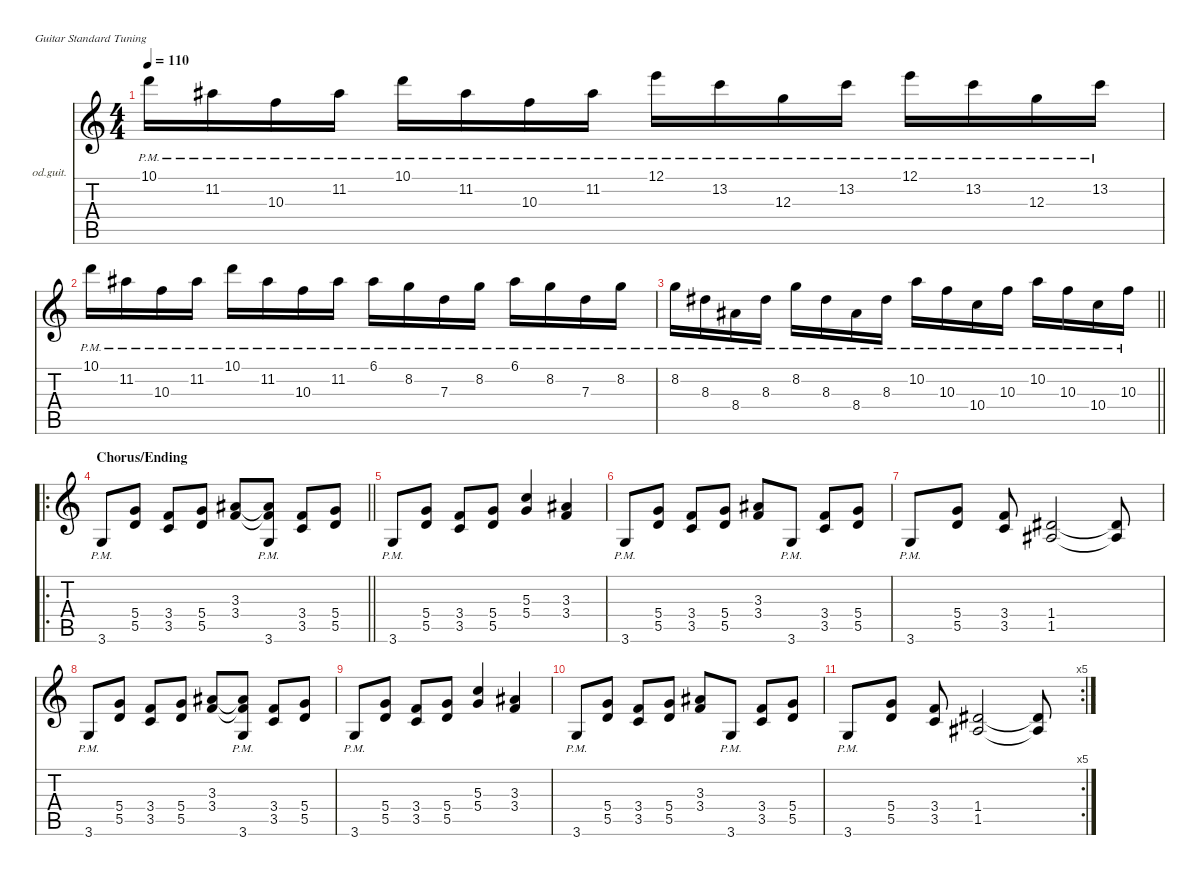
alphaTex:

\defaultSystemsLayout 4
\hideDynamics
\bracketExtendMode nobrackets
\firstSystemTrackNameOrientation horizontal
\otherSystemsTrackNameOrientation horizontal
\track ("Gitar 1" "od.guit.") {instrument overdrivenguitar}
\staff {score tabs}
\tuning (E4 B3 G3 D3 A2 E2)
\ts (4 4)
\tempo 110
\clef g2
\ks c
10.1{pm}.16{dy f} 11.2{pm}.16 10.3{pm}.16 11.2{pm}.16 10.1{pm}.16 11.2{pm}.16 10.3{pm}.16 11.2{pm}.16 12.1{pm}.16 13.2{pm}.16 12.3{pm}.16 13.2{pm}.16 12.1{pm}.16 13.2{pm}.16 12.3{pm}.16 13.2{pm}.16 |
10.1{pm}.16 11.2{pm}.16 10.3{pm}.16 11.2{pm}.16 10.1{pm}.16 11.2{pm}.16 10.3{pm}.16 11.2{pm}.16 6.1{pm}.16 8.2{pm}.16 7.3{pm}.16 8.2{pm}.16 6.1{pm}.16 8.2{pm}.16 7.3{pm}.16 8.2{pm}.16 |
\barLineRight lightlight
8.2{pm}.16 8.3{pm}.16 8.4{pm}.16 8.3{pm}.16 8.2{pm}.16 8.3{pm}.16 8.4{pm}.16 8.3{pm}.16 10.2{pm}.16 10.3{pm}.16 10.4{pm}.16 10.3{pm}.16 10.2{pm}.16 10.3{pm}.16 10.4{pm}.16 10.3{pm}.16 |
\ro
\section ("" "Chorus/Ending")
\barLineRight lightlight
3.6{pm}.8 (5.4 5.5).8 (3.4 3.5).8 (5.4 5.5).8 (3.3 3.4).8 (3.3{t} 3.4{t} 3.6{pm}).8 (3.4 3.5).8 (5.4 5.5).8 |
3.6{pm}.8 (5.4 5.5).8 (3.4 3.5).8 (5.4 5.5).8 (5.3 5.4).4 (3.3 3.4).4 |
3.6{pm}.8 (5.4 5.5).8 (3.4 3.5).8 (5.4 5.5).8 (3.3 3.4).8 3.6{pm}.8 (3.4 3.5).8 (5.4 5.5).8 |
3.6{pm}.8 (5.4 5.5).8 (3.4 3.5).8 (1.4 1.5).2 (1.4{t} 1.5{t}).8 |
3.6{pm}.8 (5.4 5.5).8 (3.4 3.5).8 (5.4 5.5).8 (3.3 3.4).8 (3.3{t} 3.4{t} 3.6{pm}).8 (3.4 3.5).8 (5.4 5.5).8 |
3.6{pm}.8 (5.4 5.5).8 (3.4 3.5).8 (5.4 5.5).8 (5.3 5.4).4 (3.3 3.4).4 |
3.6{pm}.8 (5.4 5.5).8 (3.4 3.5).8 (5.4 5.5).8 (3.3 3.4).8 3.6{pm}.8 (3.4 3.5).8 (5.4 5.5).8 |
\rc 5
3.6{pm}.8 (5.4 5.5).8 (3.4 3.5).8 (1.4 1.5).2 (1.4{t} 1.5{t}).8
